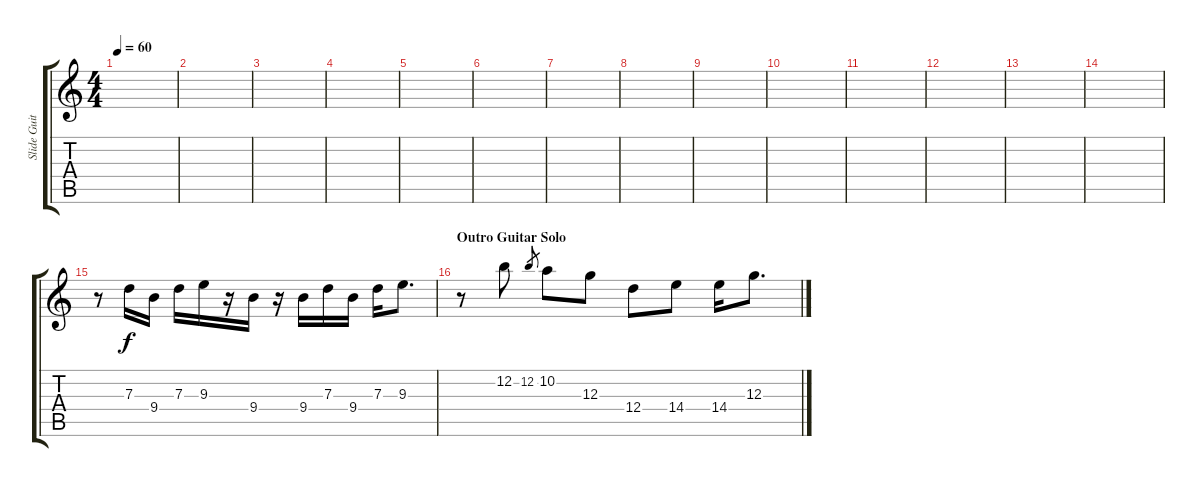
\track ("Slide Guitar in Open G" "Slide Guit") {instrument electricguitarjazz}
\staff {score tabs}
\tuning (D4 B3 G3 D3 G2 D2) {hide}
\ts (4 4)
\tempo 60
\clef g2
\ks c
|
|
|
|
|
|
|
|
|
|
|
|
|
|
r.8 7.3.16 9.4.16 7.3.16 9.3.16 r.16 9.4.16 r.16 9.4.16 7.3.16 9.4.16 7.3.16 9.3.8{d} |
\section ("" "Outro Guitar Solo")
r.8 12.2.8 12.2.8{gr} 10.2.8 12.3.8 12.4.8 14.4.8 14.4.16 12.3.8{d}
